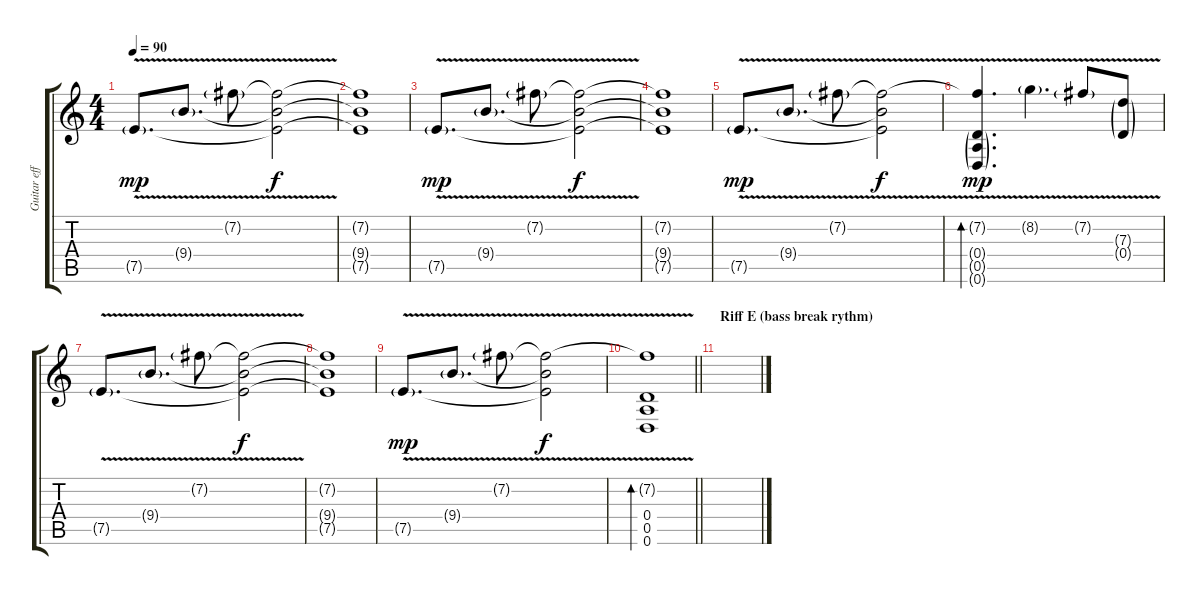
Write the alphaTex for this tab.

\track ("Guitar effect - Adam Jones " "Guitar eff") {instrument electricguitarjazz}
\staff {score tabs}
\tuning (E4 B3 G3 D3 A2 D2) {hide}
\ts (4 4)
\tempo 90
\clef g2
\ks c
7.5{v g}.8{d dy mp} 9.4{v g}.8{d} 7.2{v g}.8 (7.2{t} 9.4{t} 7.5{t}).2{dy f} |
(7.2{t} 9.4{t} 7.5{t}).1 |
7.5{v g}.8{d dy mp} 9.4{v g}.8{d} 7.2{v g}.8 (7.2{t} 9.4{t} 7.5{t}).2{dy f} |
(7.2{t} 9.4{t} 7.5{t}).1 |
7.5{v g}.8{d dy mp} 9.4{v g}.8{d} 7.2{v g}.8 (7.2{t} 9.4{t} 7.5{t}).2{dy f} |
(7.2{t} 0.4{v g} 0.5{v g} 0.6{v g}).4{d bd 240 dy mp} 8.2{v g}.4{d} 7.2{v g}.8 (7.3{v g} 0.4{v g}).8 |
7.5{v g}.8{d} 9.4{v g}.8{d} 7.2{v g}.8 (7.2{t} 9.4{t} 7.5{t}).2{dy f} |
(7.2{t} 9.4{t} 7.5{t}).1 |
7.5{v g}.8{d dy mp} 9.4{v g}.8{d} 7.2{v g}.8 (7.2{t} 9.4{t} 7.5{t}).2{dy f} |
\barLineRight lightlight
(7.2{t} 0.4 0.5{v} 0.6{v}).1{bd 240} |
\section ("" "Riff E (bass break rythm)")
